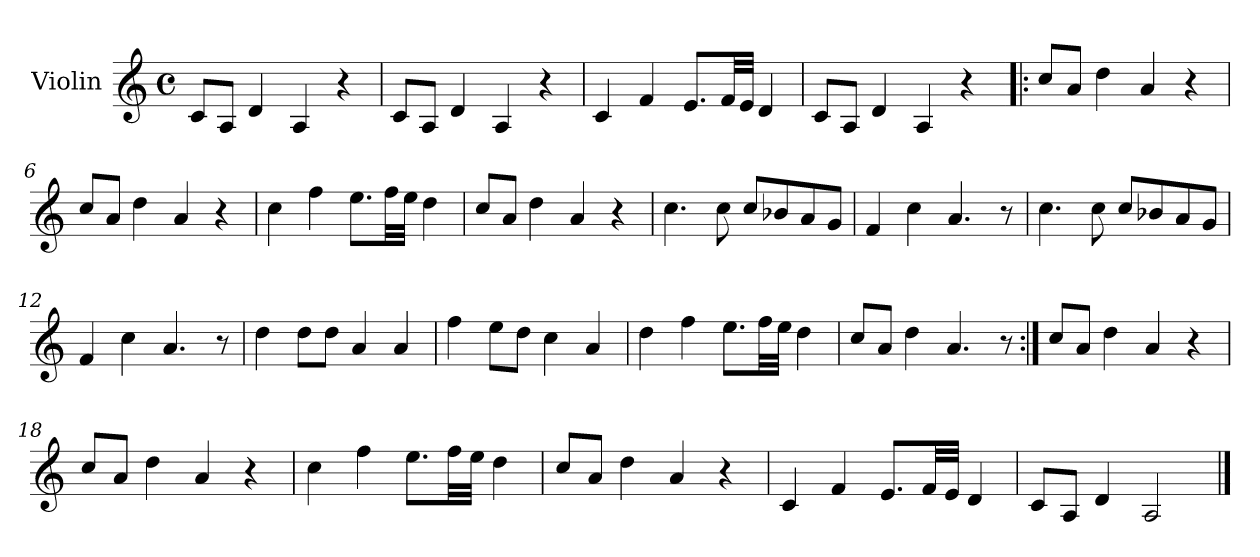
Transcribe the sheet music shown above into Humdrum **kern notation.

**kern
*part1
*staff1
*I"Violin
*I'Vln
*clefG2
*k[]
*C:
*M4/4
*met(c)
=1
8c/L
8A/J
4d/
4A/
4r
=2
8c/L
8A/J
4d/
4A/
4r
=3
4c/
4f/
8.e/L
32f/LL
32e/JJJ
4d/
=4
8c/L
8A/J
4d/
4A/
4r
!!LO:LB:g=z
=5!|:
8cc/L
8a/J
4dd\
4a/
4r
=6
8cc/L
8a/J
4dd\
4a/
4r
=7
4cc\
4ff\
8.ee\L
32ff\LL
32ee\JJJ
4dd\
=8
8cc/L
8a/J
4dd\
4a/
4r
!!LO:LB:g=z
=9
4.cc\
8cc\
8cc/L
8b-X/
8a/
8g/J
=10
4f/
4cc\
4.a/
8r
=11
4.cc\
8cc\
8cc/L
8b-X/
8a/
8g/J
=12
4f/
4cc\
4.a/
8r
!!LO:LB:g=z
=13
4dd\
8dd\L
8dd\J
4a/
4a/
=14
4ff\
8ee\L
8dd\J
4cc\
4a/
=15
4dd\
4ff\
8.ee\L
32ff\LL
32ee\JJJ
4dd\
=16
8cc/L
8a/J
4dd\
4.a/
8r
!!LO:LB:g=z
=17:|!
8cc/L
8a/J
4dd\
4a/
4r
=18
8cc/L
8a/J
4dd\
4a/
4r
=19
4cc\
4ff\
8.ee\L
32ff\LL
32ee\JJJ
4dd\
=20
8cc/L
8a/J
4dd\
4a/
4r
!!LO:LB:g=z
=21
4c/
4f/
8.e/L
32f/LL
32e/JJJ
4d/
=22
8c/L
8A/J
4d/
2A/
==
*-
